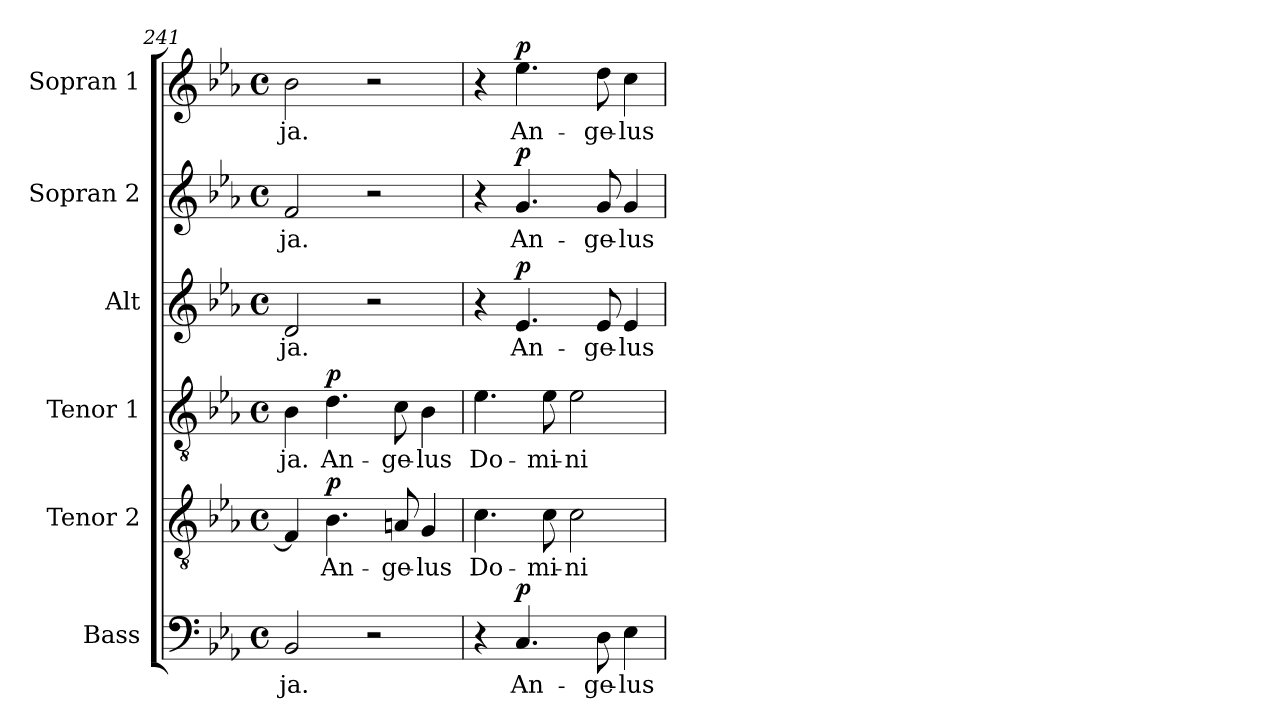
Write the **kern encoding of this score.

**kern	**text	**dynam	**kern	**text	**dynam	**kern	**text	**dynam	**kern	**text	**dynam	**kern	**text	**dynam	**kern	**text	**dynam
*part6	*part6	*part6	*part5	*part5	*part5	*part4	*part4	*part4	*part3	*part3	*part3	*part2	*part2	*part2	*part1	*part1	*part1
*staff6	*staff6	*staff6	*staff5	*staff5	*staff5	*staff4	*staff4	*staff4	*staff3	*staff3	*staff3	*staff2	*staff2	*staff2	*staff1	*staff1	*staff1
*I"Bass	*	*	*I"Tenor 2	*	*	*I"Tenor 1	*	*	*I"Alt	*	*	*I"Sopran 2	*	*	*I"Sopran 1	*	*
*I'B.	*	*	*I'T. 2	*	*	*I'T. 1	*	*	*I'A.	*	*	*I'S. 2	*	*	*I'S. 1	*	*
!!LO:LB:g=z
*clefF4	*	*	*clefGv2	*	*	*clefGv2	*	*	*clefG2	*	*	*clefG2	*	*	*clefG2	*	*
*k[b-e-a-]	*	*	*k[b-e-a-]	*	*	*k[b-e-a-]	*	*	*k[b-e-a-]	*	*	*k[b-e-a-]	*	*	*k[b-e-a-]	*	*
*E-:	*	*	*E-:	*	*	*E-:	*	*	*E-:	*	*	*E-:	*	*	*E-:	*	*
*M4/4	*	*	*M4/4	*	*	*M4/4	*	*	*M4/4	*	*	*M4/4	*	*	*M4/4	*	*
*met(c)	*	*	*met(c)	*	*	*met(c)	*	*	*met(c)	*	*	*met(c)	*	*	*met(c)	*	*
=241	=241	=241	=241	=241	=241	=241	=241	=241	=241	=241	=241	=241	=241	=241	=241	=241	=241
!	!LO:LY:b	!	!	!	!	!	!LO:LY:b	!	!	!LO:LY:b	!	!	!LO:LY:b	!	!	!LO:LY:b	!
2BB-/	-ja.	.	4F/]	.	.	4B-\	-ja.	.	2d/	-ja.	.	2f/	-ja.	.	2b-\	-ja.	.
!	!	!	!	!LO:LY:b	!LO:DY:a	!	!LO:LY:b	!LO:DY:a	!	!	!	!	!	!	!	!	!
.	.	.	4.B-\	An-	p	4.d\	An-	p	.	.	.	.	.	.	.	.	.
2r	.	.	.	.	.	.	.	.	2r	.	.	2r	.	.	2r	.	.
!	!	!	!	!LO:LY:b	!	!	!LO:LY:b	!	!	!	!	!	!	!	!	!	!
.	.	.	8An/	-ge-	.	8c\	-ge-	.	.	.	.	.	.	.	.	.	.
!	!	!	!	!LO:LY:b	!	!	!LO:LY:b	!	!	!	!	!	!	!	!	!	!
.	.	.	4G/	-lus	.	4B-\	-lus	.	.	.	.	.	.	.	.	.	.
=242	=242	=242	=242	=242	=242	=242	=242	=242	=242	=242	=242	=242	=242	=242	=242	=242	=242
!	!	!	!	!LO:LY:b	!	!	!LO:LY:b	!	!	!	!	!	!	!	!	!	!
4r	.	.	4.c\	Do-	.	4.e-\	Do-	.	4r	.	.	4r	.	.	4r	.	.
!	!LO:LY:b	!LO:DY:a	!	!	!	!	!	!	!	!LO:LY:b	!LO:DY:a	!	!LO:LY:b	!LO:DY:a	!	!LO:LY:b	!LO:DY:a
4.C/	An-	p	.	.	.	.	.	.	4.e-/	An-	p	4.g/	An-	p	4.ee-\	An-	p
!	!	!	!	!LO:LY:b	!	!	!LO:LY:b	!	!	!	!	!	!	!	!	!	!
.	.	.	8c\	-mi-	.	8e-\	-mi-	.	.	.	.	.	.	.	.	.	.
!	!	!	!	!LO:LY:b	!	!	!LO:LY:b	!	!	!	!	!	!	!	!	!	!
.	.	.	2c\	-ni	.	2e-\	-ni	.	.	.	.	.	.	.	.	.	.
!	!LO:LY:b	!	!	!	!	!	!	!	!	!LO:LY:b	!	!	!LO:LY:b	!	!	!LO:LY:b	!
8D\	-ge-	.	.	.	.	.	.	.	8e-/	-ge-	.	8g/	-ge-	.	8dd\	-ge-	.
!	!LO:LY:b	!	!	!	!	!	!	!	!	!LO:LY:b	!	!	!LO:LY:b	!	!	!LO:LY:b	!
4E-\	-lus	.	.	.	.	.	.	.	4e-/	-lus	.	4g/	-lus	.	4cc\	-lus	.
=	=	=	=	=	=	=	=	=	=	=	=	=	=	=	=	=	=
*-	*-	*-	*-	*-	*-	*-	*-	*-	*-	*-	*-	*-	*-	*-	*-	*-	*-
